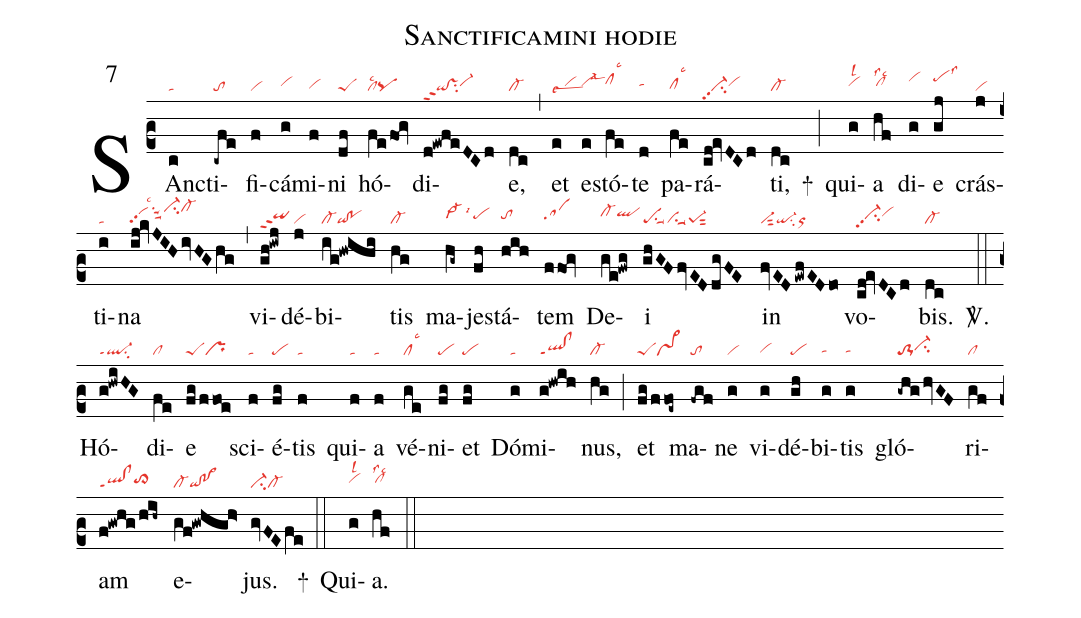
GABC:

name: Sanctificamini hodie;
mode: 7;
nabc-lines: 1;
%%
(c2)
SAnc(c|ta)ti(-cfe|to)fi(f|vi)cá(g|vihh)mi(f|vihg)ni(df|peS) hó(fe/fOg|cllsc2pq)di(d!ewfeDCd|qi!vsppt2su2vi-hh)e,(dc|cl-) (,)
et(e|vihhlsal3lsew8) es(e|vihh)tó(fe|clhilsc3)te(d|tahh) pa(fe|clhglsc3)rá(cd!evDCd|vi-pp2su2vihh)ti,(dc|cl-) +(;)
qui(g|vihhlsl2)a(hf|clhhlss2lsc2) di(g|vihj)e(gj|pehjlss3) crás(j|vi)ti(i|ta)na(ij!kvJIHivHGhg|vihjpp2su1suu2lsc3ci-hkcl-hk) (,)
vi(gh!iwj|qihhppt2)dé(j|vi)bi(ig!hwihi|cl-qi!po)tis(hg|cl-) ma(hg~|vi->hhlsi6)jes(fh|pehh)tá(hih|tohh)tem(ffOg|sahh) De(ge!fwg|cl-hiqlhi)i(ghGFfvED/dgFE|pesu1suu1visu1suu1pe-1sut2) in(fvED/ewfEDdo|vi-sut2qi-su2or) vo(cd!evDCd|vi-hhpp2su2vihi)bis.(dc|cl-) <sp>V/</sp>.(::)
Hó(g!hwiHG|ql-ppt1su2)di(fe|cl)e(fg/ffo!e|peSpr) sci(f|ta)é(fg|pe)tis(f|ta) qui(f|ta)a(f|ta) vé(ge|cllsc3)ni(fg|pe)et(fg|pe) Dó(g|ta)mi(g!hwih|ql!clppt1)nus,(hg|cl-) (;)
et(fg/ffoe~|peSvs>) ma(-fgf|to)ne(g|vi) vi(g|vihg)dé(gh|pe)bi(g|tahg)tis(g|tahg) gló(-ghg/hvGF|to-1ci-hh)ri(gf|cl)am(f!gwhg/hih~|ql!clppt1to>hh) e(gf!gwhgh>|cl-qi!po>)jus.(gvFEfe|ci-cl-) +(::)
Qui(g|vihhlsl2)a.(hf|clhhlss2lsc2) (::)
